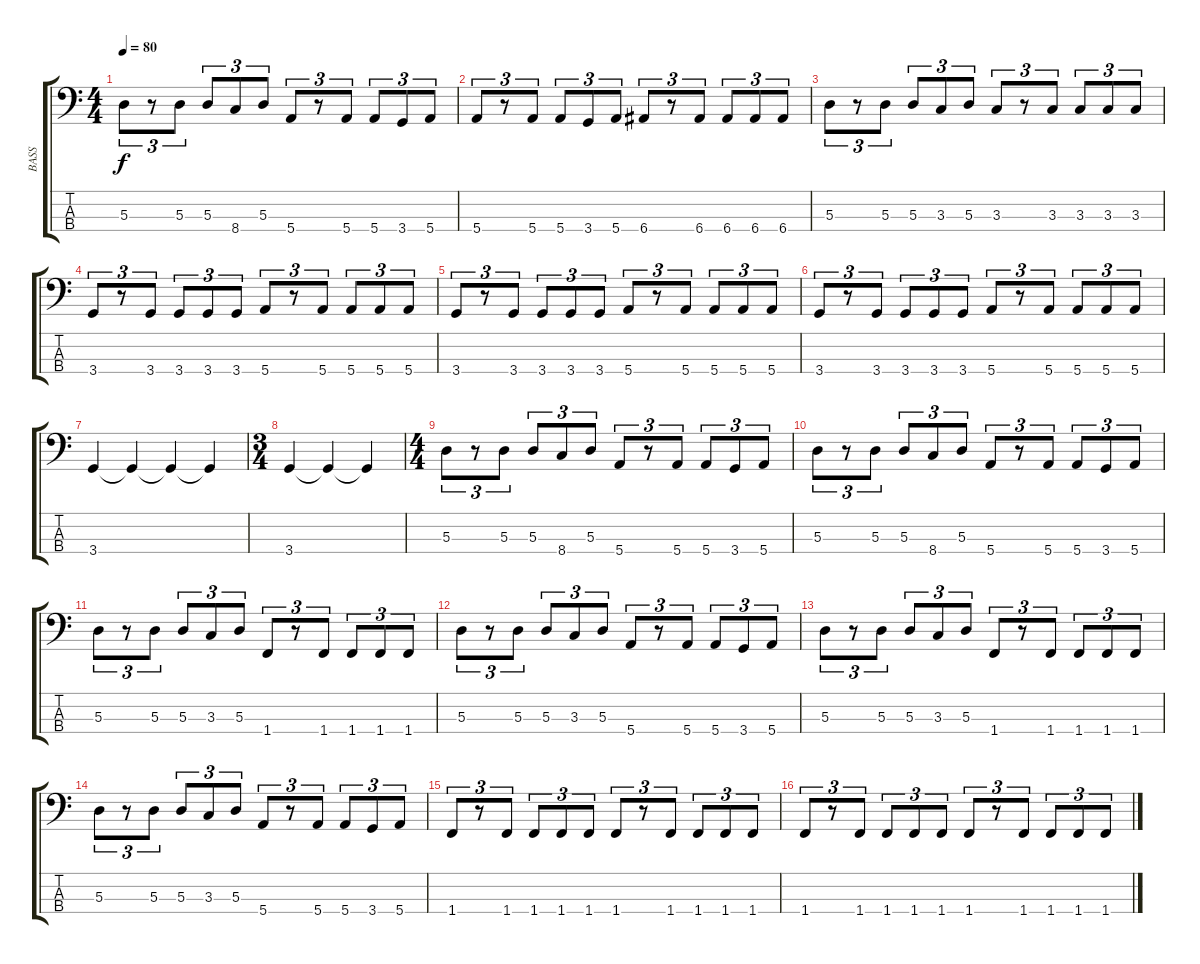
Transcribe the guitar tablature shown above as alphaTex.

\track ("BASS" "BASS") {instrument electricbasspick}
\staff {score tabs}
\tuning (G2 D2 A1 E1) {hide}
\ts (4 4)
\tempo 80
\clef f4
\ks c
5.3.8{tu (3 2) dy f} r.8{tu (3 2)} 5.3.8{tu (3 2)} 5.3.8{tu (3 2)} 8.4.8{tu (3 2)} 5.3.8{tu (3 2)} 5.4.8{tu (3 2)} r.8{tu (3 2)} 5.4.8{tu (3 2)} 5.4.8{tu (3 2)} 3.4.8{tu (3 2)} 5.4.8{tu (3 2)} |
5.4.8{tu (3 2)} r.8{tu (3 2)} 5.4.8{tu (3 2)} 5.4.8{tu (3 2)} 3.4.8{tu (3 2)} 5.4.8{tu (3 2)} 6.4.8{tu (3 2)} r.8{tu (3 2)} 6.4.8{tu (3 2)} 6.4.8{tu (3 2)} 6.4.8{tu (3 2)} 6.4.8{tu (3 2)} |
5.3.8{tu (3 2)} r.8{tu (3 2)} 5.3.8{tu (3 2)} 5.3.8{tu (3 2)} 3.3.8{tu (3 2)} 5.3.8{tu (3 2)} 3.3.8{tu (3 2)} r.8{tu (3 2)} 3.3.8{tu (3 2)} 3.3.8{tu (3 2)} 3.3.8{tu (3 2)} 3.3.8{tu (3 2)} |
3.4.8{tu (3 2)} r.8{tu (3 2)} 3.4.8{tu (3 2)} 3.4.8{tu (3 2)} 3.4.8{tu (3 2)} 3.4.8{tu (3 2)} 5.4.8{tu (3 2)} r.8{tu (3 2)} 5.4.8{tu (3 2)} 5.4.8{tu (3 2)} 5.4.8{tu (3 2)} 5.4.8{tu (3 2)} |
3.4.8{tu (3 2)} r.8{tu (3 2)} 3.4.8{tu (3 2)} 3.4.8{tu (3 2)} 3.4.8{tu (3 2)} 3.4.8{tu (3 2)} 5.4.8{tu (3 2)} r.8{tu (3 2)} 5.4.8{tu (3 2)} 5.4.8{tu (3 2)} 5.4.8{tu (3 2)} 5.4.8{tu (3 2)} |
3.4.8{tu (3 2)} r.8{tu (3 2)} 3.4.8{tu (3 2)} 3.4.8{tu (3 2)} 3.4.8{tu (3 2)} 3.4.8{tu (3 2)} 5.4.8{tu (3 2)} r.8{tu (3 2)} 5.4.8{tu (3 2)} 5.4.8{tu (3 2)} 5.4.8{tu (3 2)} 5.4.8{tu (3 2)} |
3.4.4 3.4{t}.4 3.4{t}.4 3.4{t}.4 |
\ts (3 4)
3.4.4 3.4{t}.4 3.4{t}.4 |
\ts (4 4)
5.3.8{tu (3 2)} r.8{tu (3 2)} 5.3.8{tu (3 2)} 5.3.8{tu (3 2)} 8.4.8{tu (3 2)} 5.3.8{tu (3 2)} 5.4.8{tu (3 2)} r.8{tu (3 2)} 5.4.8{tu (3 2)} 5.4.8{tu (3 2)} 3.4.8{tu (3 2)} 5.4.8{tu (3 2)} |
5.3.8{tu (3 2)} r.8{tu (3 2)} 5.3.8{tu (3 2)} 5.3.8{tu (3 2)} 8.4.8{tu (3 2)} 5.3.8{tu (3 2)} 5.4.8{tu (3 2)} r.8{tu (3 2)} 5.4.8{tu (3 2)} 5.4.8{tu (3 2)} 3.4.8{tu (3 2)} 5.4.8{tu (3 2)} |
5.3.8{tu (3 2)} r.8{tu (3 2)} 5.3.8{tu (3 2)} 5.3.8{tu (3 2)} 3.3.8{tu (3 2)} 5.3.8{tu (3 2)} 1.4.8{tu (3 2)} r.8{tu (3 2)} 1.4.8{tu (3 2)} 1.4.8{tu (3 2)} 1.4.8{tu (3 2)} 1.4.8{tu (3 2)} |
5.3.8{tu (3 2)} r.8{tu (3 2)} 5.3.8{tu (3 2)} 5.3.8{tu (3 2)} 3.3.8{tu (3 2)} 5.3.8{tu (3 2)} 5.4.8{tu (3 2)} r.8{tu (3 2)} 5.4.8{tu (3 2)} 5.4.8{tu (3 2)} 3.4.8{tu (3 2)} 5.4.8{tu (3 2)} |
5.3.8{tu (3 2)} r.8{tu (3 2)} 5.3.8{tu (3 2)} 5.3.8{tu (3 2)} 3.3.8{tu (3 2)} 5.3.8{tu (3 2)} 1.4.8{tu (3 2)} r.8{tu (3 2)} 1.4.8{tu (3 2)} 1.4.8{tu (3 2)} 1.4.8{tu (3 2)} 1.4.8{tu (3 2)} |
5.3.8{tu (3 2)} r.8{tu (3 2)} 5.3.8{tu (3 2)} 5.3.8{tu (3 2)} 3.3.8{tu (3 2)} 5.3.8{tu (3 2)} 5.4.8{tu (3 2)} r.8{tu (3 2)} 5.4.8{tu (3 2)} 5.4.8{tu (3 2)} 3.4.8{tu (3 2)} 5.4.8{tu (3 2)} |
1.4.8{tu (3 2)} r.8{tu (3 2)} 1.4.8{tu (3 2)} 1.4.8{tu (3 2)} 1.4.8{tu (3 2)} 1.4.8{tu (3 2)} 1.4.8{tu (3 2)} r.8{tu (3 2)} 1.4.8{tu (3 2)} 1.4.8{tu (3 2)} 1.4.8{tu (3 2)} 1.4.8{tu (3 2)} |
1.4.8{tu (3 2)} r.8{tu (3 2)} 1.4.8{tu (3 2)} 1.4.8{tu (3 2)} 1.4.8{tu (3 2)} 1.4.8{tu (3 2)} 1.4.8{tu (3 2)} r.8{tu (3 2)} 1.4.8{tu (3 2)} 1.4.8{tu (3 2)} 1.4.8{tu (3 2)} 1.4.8{tu (3 2)}
